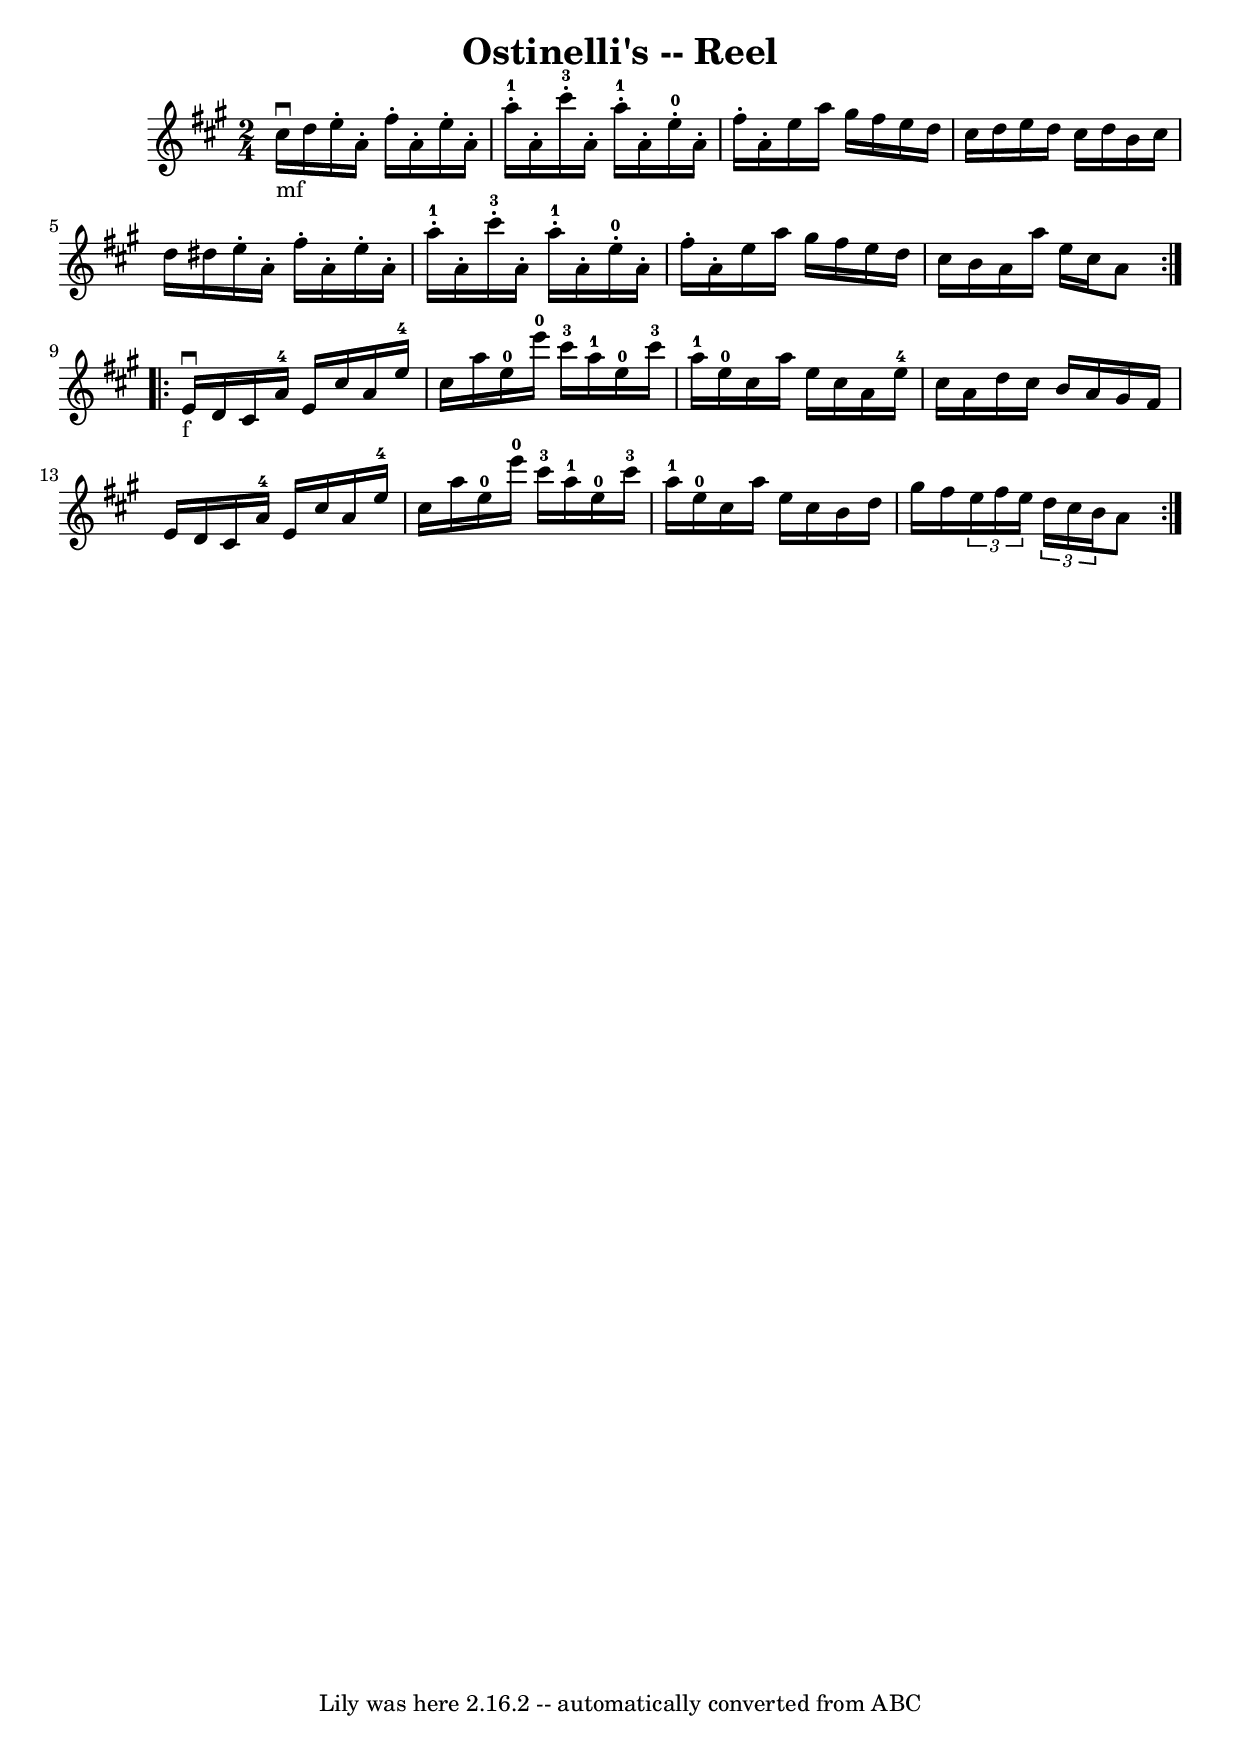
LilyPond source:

\version "2.16.2"
\include "Mammoth.ily"
\header {
  %% book = "Ryan's Mammoth Collection"
  crossRefNumber = "1"
  footnotes = "\\\\311"
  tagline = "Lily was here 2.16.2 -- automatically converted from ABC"
  title = "Ostinelli's -- Reel"

}
voicedefault =  {



  \repeat volta 2 {

    \time 2/4 
    \key a \major     cis''16_"mf"^\downbow d''16   |
    e''16-. a'16-. fis''16-. a'16-. e''16-. a'16-. a''16-1-.        a'16-.    |
    cis'''16-3-. a'16-. a''16-1-. a'16-.          e''16-0-. a'16-. fis''16-. a'16-.    |
    e''16 a''16        gis''16 fis''16 e''16 d''16 cis''16 d''16     |
    e''16        d''16 cis''16 d''16 b'16 cis''16 d''16 dis''16     |
         e''16-. a'16-. fis''16-. a'16-. e''16-. a'16-. a''16-1-. a'16-.    |
    cis'''16-3-. a'16-. a''16-1-.        a'16-. e''16-0-. a'16-. fis''16-. a'16-.    |
    e''16       a''16 gis''16 fis''16 e''16 d''16 cis''16 b'16     |
    
    a'16 a''16 e''16 cis''16 a'8    
  }     
  \repeat volta 2 {
    e'16      _"f"^\downbow d'16   |
    cis'16 a'16-4 e'16 cis''16         a'16 e''16-4 cis''16 a''16     |
    e''16-0 e'''16-0       cis'''16-3 a''16-1 e''16-0 cis'''16-3 a''16-1 e''16-0    |
    cis''16 a''16 e''16 cis''16 a'16 e''16-4       cis''16 a'16     |
    d''16 cis''16 b'16 a'16 gis'16         fis'16 e'16 d'16     |
    cis'16 a'16-4 e'16 cis''16         a'16 e''16-4 cis''16 a''16     |
    e''16-0 e'''16-0       cis'''16-3 a''16-1 e''16-0 cis'''16-3 a''16-1 e''16-0    |
    cis''16 a''16 e''16 cis''16 b'16 d''16         gis''16 fis''16     |
    \times 2/3 { e''16 fis''16 e''16  
	       }   
    \times 2/3 { d''16 cis''16 b'16  
	       } a'8  
  }   

}

\score{
  <<

    \context Staff="default"
    {
      \voicedefault 
      
    }

  >>
  \layout {
    
  }
  \midi {
  }

}
